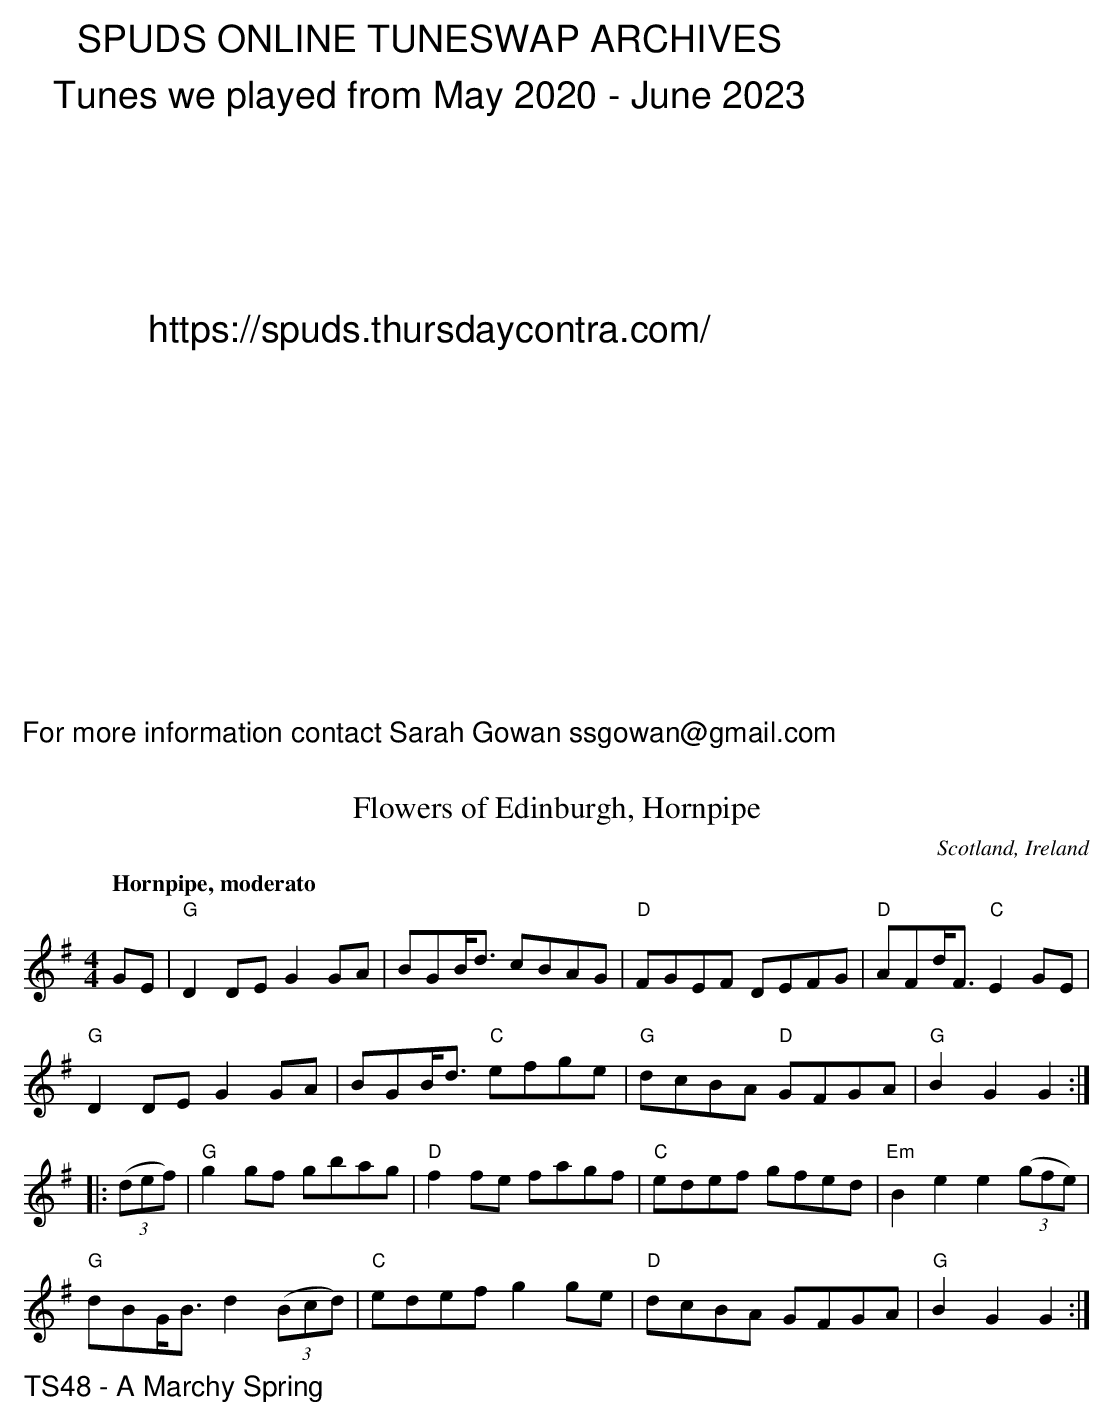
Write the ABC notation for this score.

X:1
T:Flowers of Edinburgh, Hornpipe
Q:"Hornpipe, moderato"
O:Scotland, Ireland
M:4/4
L:1/8
K:G
GE|"G"D2DE G2GA|BGB<d cBAG|"D"FGEF DEFG|"D"AFd<F "C"E2GE|
"G"D2DE G2GA|BGB<d "C"efge|"G"dcBA "D"GFGA|"G"B2G2 G2:|
|:(3(def)|"G"g2gf gbag|"D"f2fe fagf|\
"C"edef gfed|"Em"B2e2 e2 (3(gfe)|
"G"dBG<B d2 (3(Bcd)|"C"edef g2ge|"D"dcBA GFGA|"G"B2G2 G2:|
